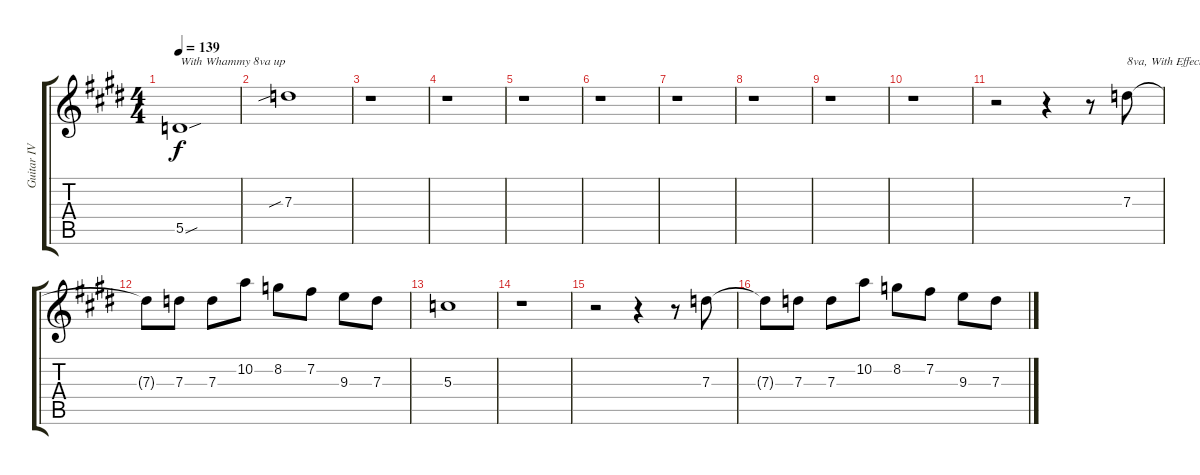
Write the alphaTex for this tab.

\track ("Guitar IV" "Guitar IV") {instrument distortionguitar}
\staff {score tabs}
\tuning (E4 B3 G3 D3 A2 E2) {hide}
\ts (4 4)
\tempo 139
\clef g2
\ks e
5.5{sou}.1{txt "With Whammy 8va up" dy f} |
7.3{sib}.1 |
r.1 |
r.1 |
r.1 |
r.1 |
r.1 |
r.1 |
r.1 |
r.1 |
r.2 r.4 r.8 7.3.8{txt "8va, With Effect"} |
7.3{t}.8 7.3.8 7.3.8 10.2.8 8.2.8 7.2.8 9.3.8 7.3.8 |
5.3.1 |
r.1 |
r.2 r.4 r.8 7.3.8 |
7.3{t}.8 7.3.8 7.3.8 10.2.8 8.2.8 7.2.8 9.3.8 7.3.8
